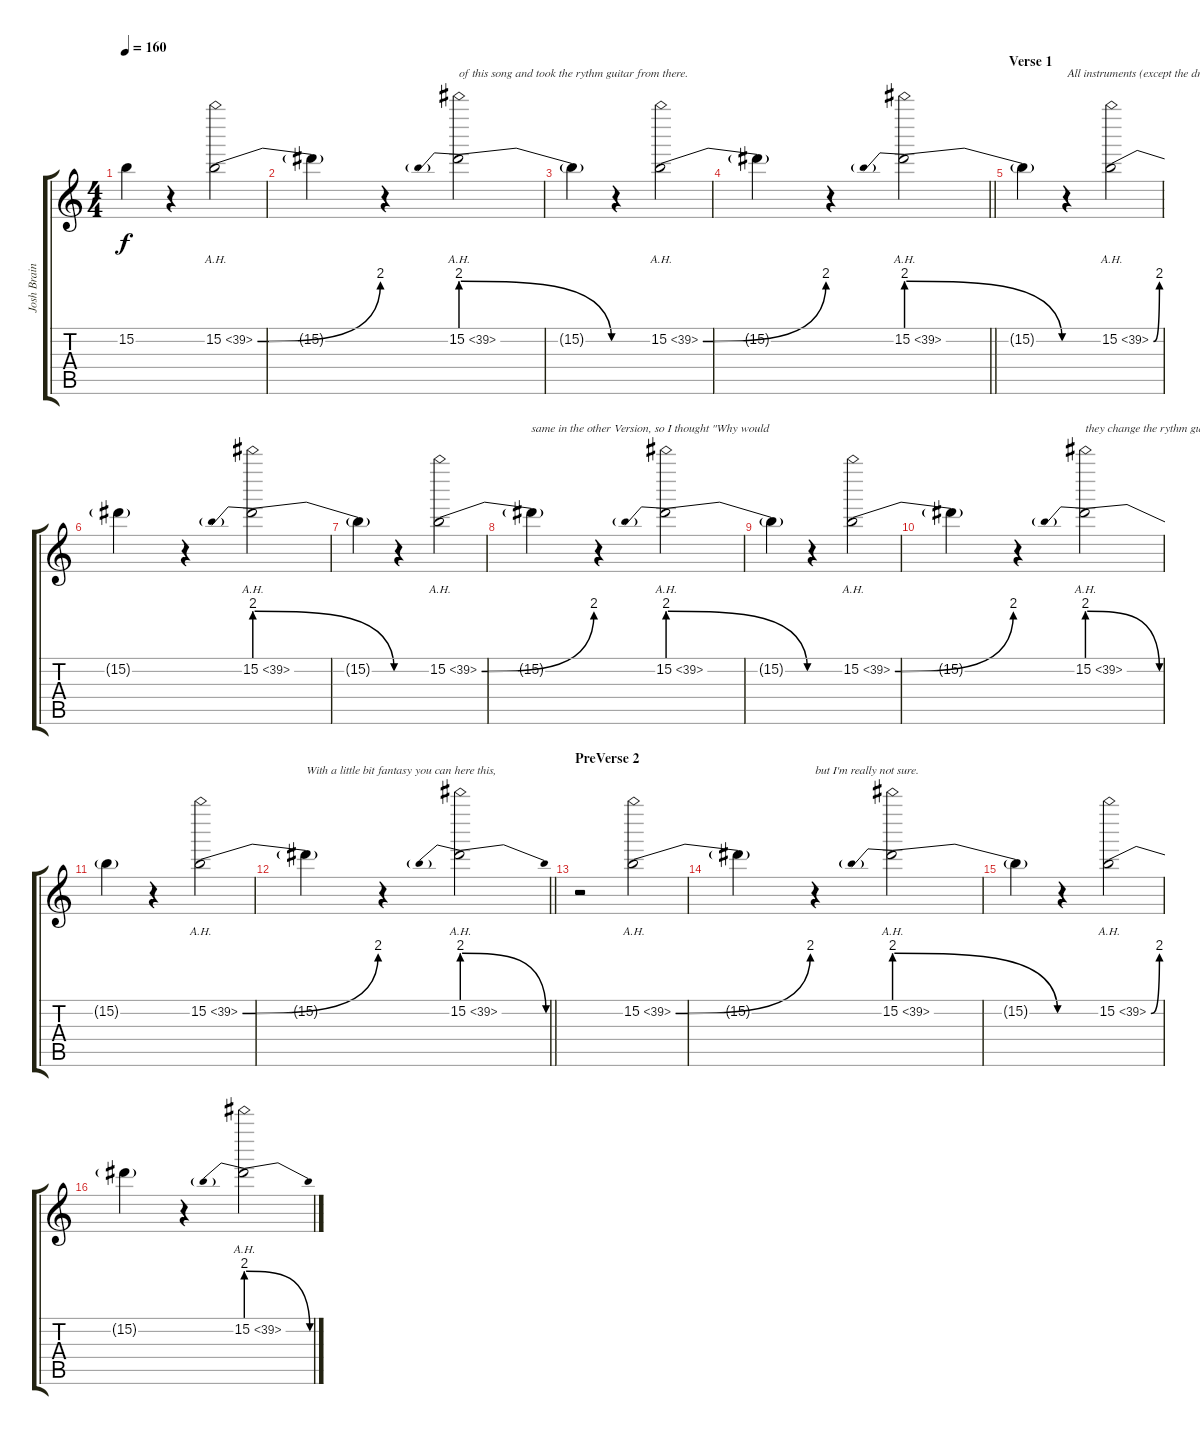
\track ("Josh Brainard" "Josh Brain") {instrument distortionguitar}
\staff {score tabs}
\tuning (Db4 Ab3 E3 B2 Gb2 B1) {hide}
\ts (4 4)
\tempo 160
\clef g2
\ks c
15.2{t}.4{dy f} r.4 15.2{be (bend 0 0 60 8) ah 24}.2 |
15.2{t}.4 r.4 15.2{be (prebendrelease 0 8 60 0) ah 24}.2{txt "of this song and took the rythm guitar from there."} |
15.2{t}.4 r.4 15.2{be (bend 0 0 60 8) ah 24}.2 |
\barLineRight lightlight
15.2{t}.4 r.4 15.2{be (prebendrelease 0 8 60 0) ah 24}.2 |
\section ("" "Verse 1")
15.2{t}.4 r.4{txt "All instruments (except the drums) play almost the"} 15.2{be (bend 0 0 60 8) ah 24}.2 |
15.2{t}.4 r.4 15.2{be (prebendrelease 0 8 60 0) ah 24}.2 |
15.2{t}.4 r.4 15.2{be (bend 0 0 60 8) ah 24}.2 |
15.2{t}.4{txt "same in the other Version, so I thought \"Why would"} r.4 15.2{be (prebendrelease 0 8 60 0) ah 24}.2 |
15.2{t}.4 r.4 15.2{be (bend 0 0 60 8) ah 24}.2 |
15.2{t}.4 r.4 15.2{be (prebendrelease 0 8 60 0) ah 24}.2{txt "they change the rythm guitar?\""} |
15.2{t}.4 r.4 15.2{be (bend 0 0 60 8) ah 24}.2 |
\barLineRight lightlight
15.2{t}.4{txt "With a little bit fantasy you can here this, "} r.4 15.2{be (prebendrelease 0 8 60 0) ah 24}.2 |
\section ("" "PreVerse 2")
r.2 15.2{be (bend 0 0 60 8) ah 24}.2 |
15.2{t}.4 r.4{txt "but I'm really not sure."} 15.2{be (prebendrelease 0 8 60 0) ah 24}.2 |
15.2{t}.4 r.4 15.2{be (bend 0 0 60 8) ah 24}.2 |
15.2{t}.4 r.4 15.2{be (prebendrelease 0 8 60 0) ah 24}.2
